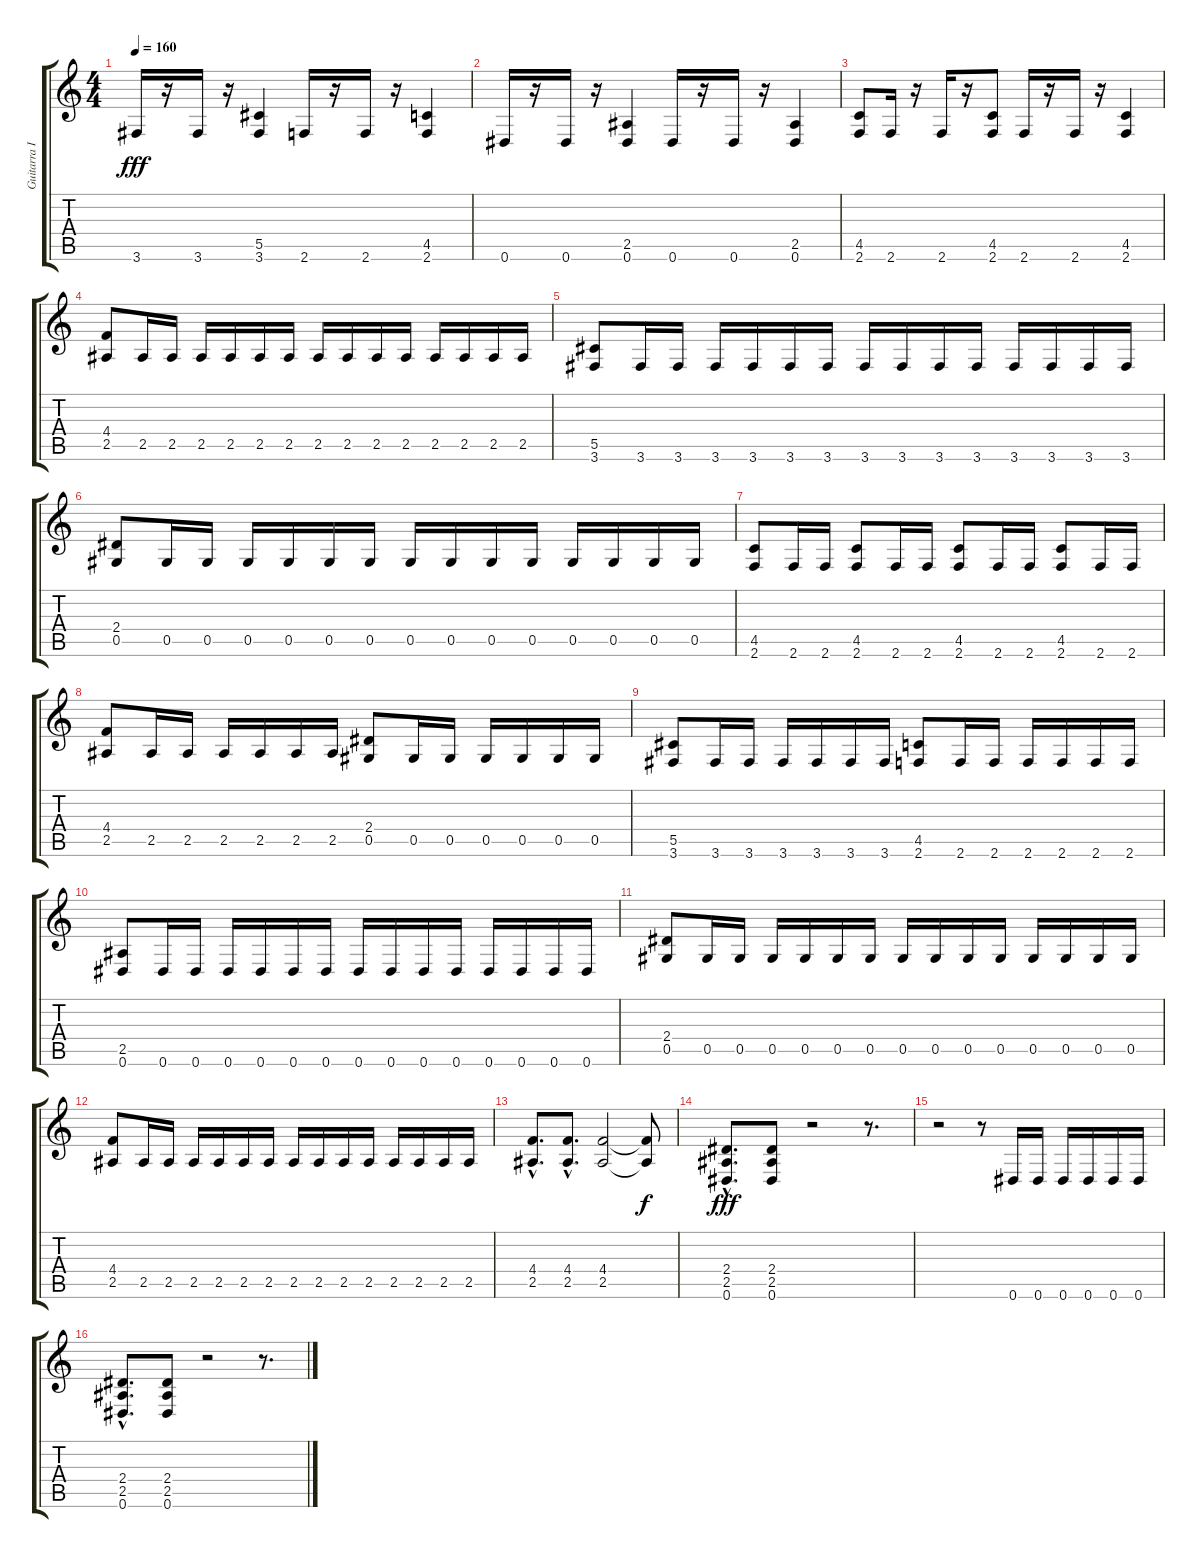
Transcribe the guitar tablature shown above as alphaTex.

\track ("Guitarra I" "Guitarra I") {instrument distortionguitar}
\staff {score tabs}
\tuning (Eb4 Bb3 Gb3 Db3 Ab2 Eb2) {hide}
\ts (4 4)
\tempo 160
\clef g2
\ks c
3.6.16{dy fff} r.16 3.6.16 r.16 (5.5 3.6).4 2.6.16 r.16 2.6.16 r.16 (4.5 2.6).4 |
0.6.16 r.16 0.6.16 r.16 (2.5 0.6).4 0.6.16 r.16 0.6.16 r.16 (2.5 0.6).4 |
(4.5 2.6).8 2.6.16 r.16 2.6.16 r.16 (4.5 2.6).8 2.6.16 r.16 2.6.16 r.16 (4.5 2.6).4 |
(4.4 2.5).8 2.5.16 2.5.16 2.5.16 2.5.16 2.5.16 2.5.16 2.5.16 2.5.16 2.5.16 2.5.16 2.5.16 2.5.16 2.5.16 2.5.16 |
(5.5 3.6).8 3.6.16 3.6.16 3.6.16 3.6.16 3.6.16 3.6.16 3.6.16 3.6.16 3.6.16 3.6.16 3.6.16 3.6.16 3.6.16 3.6.16 |
(2.4 0.5).8 0.5.16 0.5.16 0.5.16 0.5.16 0.5.16 0.5.16 0.5.16 0.5.16 0.5.16 0.5.16 0.5.16 0.5.16 0.5.16 0.5.16 |
(4.5 2.6).8 2.6.16 2.6.16 (4.5 2.6).8 2.6.16 2.6.16 (4.5 2.6).8 2.6.16 2.6.16 (4.5 2.6).8 2.6.16 2.6.16 |
(4.4 2.5).8 2.5.16 2.5.16 2.5.16 2.5.16 2.5.16 2.5.16 (2.4 0.5).8 0.5.16 0.5.16 0.5.16 0.5.16 0.5.16 0.5.16 |
(5.5 3.6).8 3.6.16 3.6.16 3.6.16 3.6.16 3.6.16 3.6.16 (4.5 2.6).8 2.6.16 2.6.16 2.6.16 2.6.16 2.6.16 2.6.16 |
(2.5 0.6).8 0.6.16 0.6.16 0.6.16 0.6.16 0.6.16 0.6.16 0.6.16 0.6.16 0.6.16 0.6.16 0.6.16 0.6.16 0.6.16 0.6.16 |
(2.4 0.5).8 0.5.16 0.5.16 0.5.16 0.5.16 0.5.16 0.5.16 0.5.16 0.5.16 0.5.16 0.5.16 0.5.16 0.5.16 0.5.16 0.5.16 |
(4.4 2.5).8 2.5.16 2.5.16 2.5.16 2.5.16 2.5.16 2.5.16 2.5.16 2.5.16 2.5.16 2.5.16 2.5.16 2.5.16 2.5.16 2.5.16 |
(4.4{hac} 2.5{hac}).8{d} (4.4{hac} 2.5{hac}).8{d} (4.4 2.5).2 (4.4{t} 2.5{t}).8{dy f} |
(2.4{hac} 2.5{hac} 0.6{hac}).8{d dy fff} (2.4 2.5 0.6).8 r.2 r.8{d} |
r.2 r.8 0.6.16 0.6.16 0.6.16 0.6.16 0.6.16 0.6.16 |
(2.4{hac} 2.5{hac} 0.6{hac}).8{d} (2.4 2.5 0.6).8 r.2 r.8{d}
